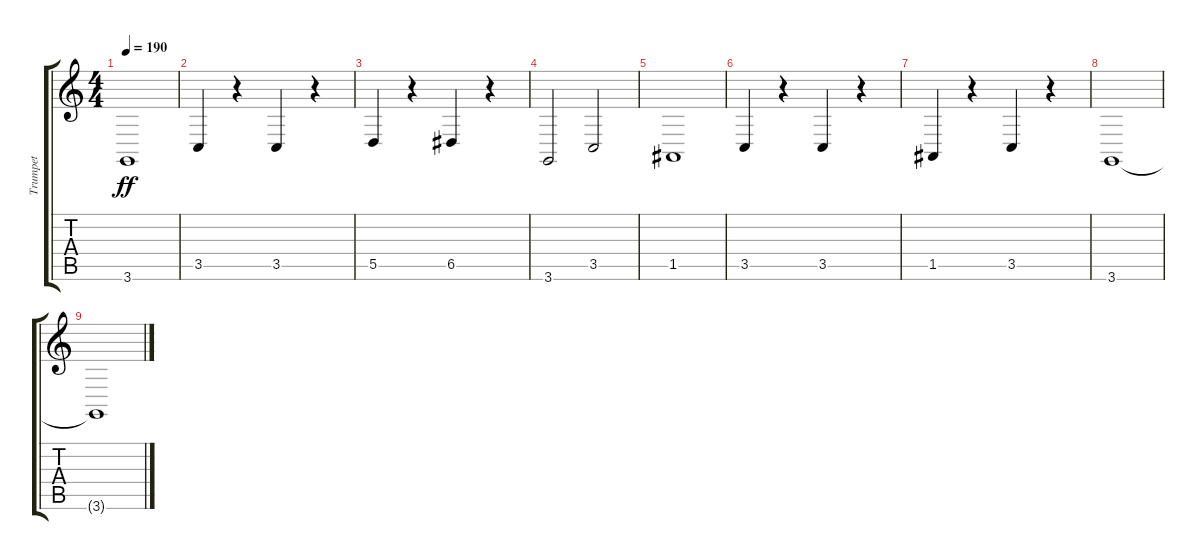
\track ("Trumpet" "Trumpet") {instrument trumpet}
\staff {score tabs}
\tuning (E4 B3 G3 D3 A2 E2) {hide}
\ts (4 4)
\tempo 190
\clef g2
\ks c
3.6{t}.1{dy ff} |
3.5.4 r.4 3.5.4 r.4 |
5.5.4 r.4 6.5.4 r.4 |
3.6.2 3.5.2 |
1.5.1 |
3.5.4 r.4 3.5.4 r.4 |
1.5.4 r.4 3.5.4 r.4 |
3.6.1 |
3.6{t}.1
